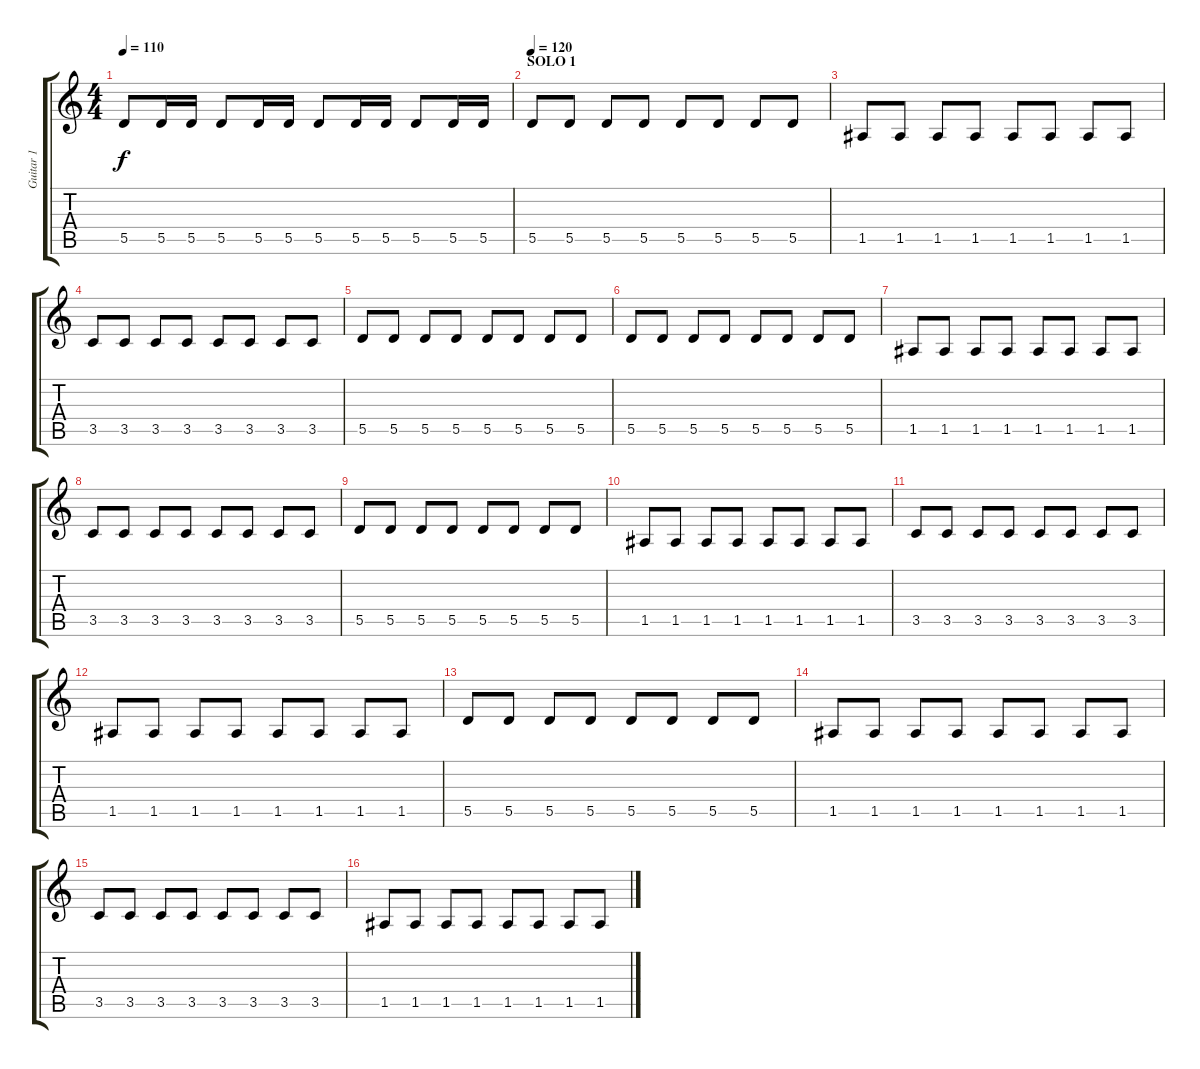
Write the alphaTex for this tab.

\track ("Guitar 1" "Guitar 1") {instrument overdrivenguitar}
\staff {score tabs}
\tuning (E4 B3 G3 D3 A2 E2) {hide}
\ts (4 4)
\tempo 110
\clef g2
\ks c
5.5.8{dy f} 5.5.16 5.5.16 5.5.8 5.5.16 5.5.16 5.5.8 5.5.16 5.5.16 5.5.8 5.5.16 5.5.16 |
\section ("" "SOLO 1")
\tempo 120
5.5.8{instrument distortionguitar} 5.5.8 5.5.8 5.5.8 5.5.8 5.5.8 5.5.8 5.5.8 |
1.5.8 1.5.8 1.5.8 1.5.8 1.5.8 1.5.8 1.5.8 1.5.8 |
3.5.8 3.5.8 3.5.8 3.5.8 3.5.8 3.5.8 3.5.8 3.5.8 |
5.5.8 5.5.8 5.5.8 5.5.8 5.5.8 5.5.8 5.5.8 5.5.8 |
5.5.8 5.5.8 5.5.8 5.5.8 5.5.8 5.5.8 5.5.8 5.5.8 |
1.5.8 1.5.8 1.5.8 1.5.8 1.5.8 1.5.8 1.5.8 1.5.8 |
3.5.8 3.5.8 3.5.8 3.5.8 3.5.8 3.5.8 3.5.8 3.5.8 |
5.5.8 5.5.8 5.5.8 5.5.8 5.5.8 5.5.8 5.5.8 5.5.8 |
1.5.8 1.5.8 1.5.8 1.5.8 1.5.8 1.5.8 1.5.8 1.5.8 |
3.5.8 3.5.8 3.5.8 3.5.8 3.5.8 3.5.8 3.5.8 3.5.8 |
1.5.8 1.5.8 1.5.8 1.5.8 1.5.8 1.5.8 1.5.8 1.5.8 |
5.5.8 5.5.8 5.5.8 5.5.8 5.5.8 5.5.8 5.5.8 5.5.8 |
1.5.8 1.5.8 1.5.8 1.5.8 1.5.8 1.5.8 1.5.8 1.5.8 |
3.5.8 3.5.8 3.5.8 3.5.8 3.5.8 3.5.8 3.5.8 3.5.8 |
1.5.8 1.5.8 1.5.8 1.5.8 1.5.8 1.5.8 1.5.8 1.5.8
